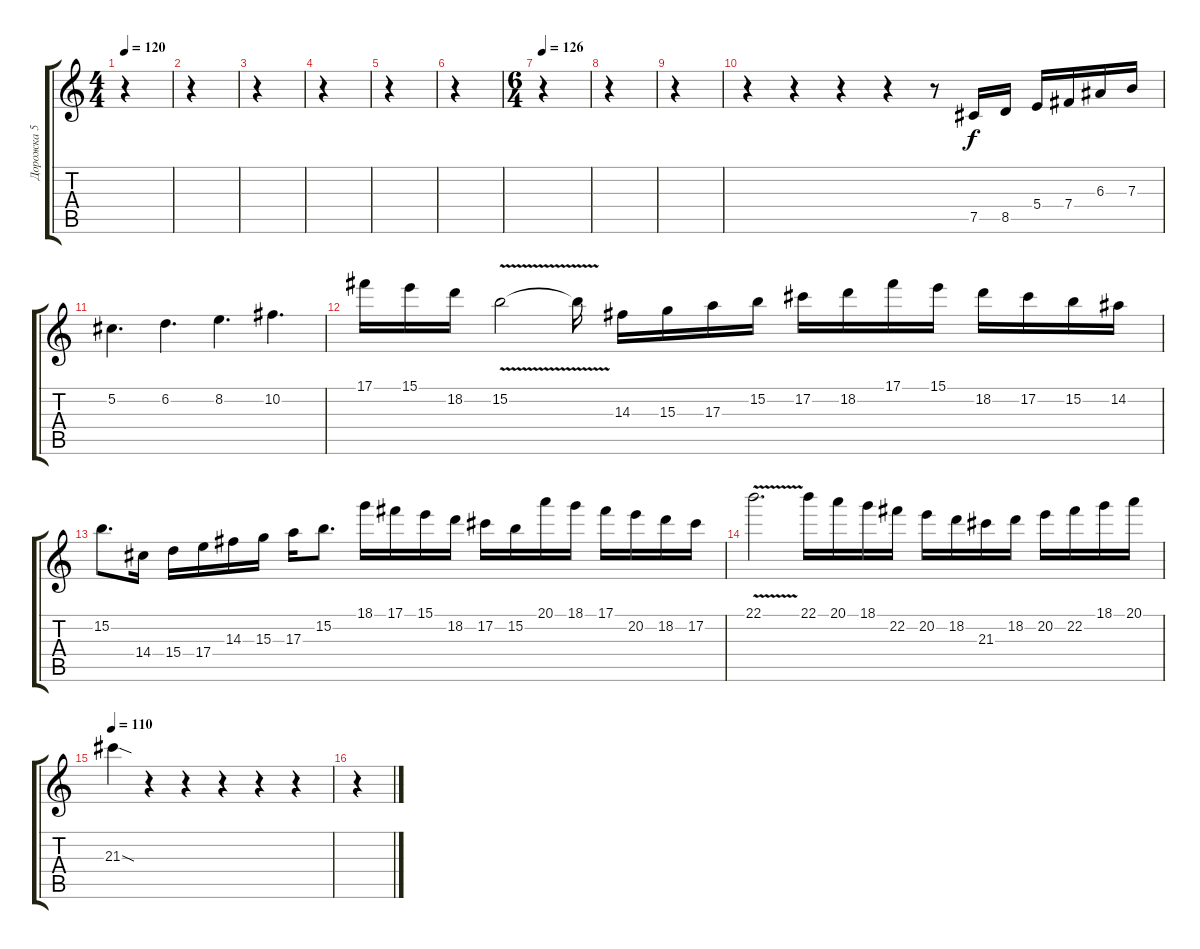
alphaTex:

\track ("Дорожка 5" "Дорожка 5") {instrument distortionguitar}
\staff {score tabs}
\tuning (Db4 Ab3 E3 B2 Gb2 B1) {hide}
\ts (4 4)
\tempo 120
\clef g2
\ks c
r.4{dy f} |
r.4 |
r.4 |
r.4 |
r.4 |
r.4 |
\ts (6 4)
\tempo 126
r.4 |
r.4 |
r.4 |
r.4 r.4 r.4 r.4 r.8 7.5.16 8.5.16 5.4.16 7.4.16 6.3.16 7.3.16 |
5.2.4{d} 6.2.4{d} 8.2.4{d} 10.2.4{d} |
17.1.16 15.1.16 18.2.16 15.2{v}.2 15.2{t}.16 14.3.16 15.3.16 17.3.16 15.2.16 17.2.16 18.2.16 17.1.16 15.1.16 18.2.16 17.2.16 15.2.16 14.2.16 |
15.2.8{d} 14.4.16 15.4.16 17.4.16 14.3.16 15.3.16 17.3.16 15.2.8{d} 18.1.16 17.1.16 15.1.16 18.2.16 17.2.16 15.2.16 20.1.16 18.1.16 17.1.16 20.2.16 18.2.16 17.2.16 |
22.1{v}.2{d} 22.1.16 20.1.16 18.1.16 22.2.16 20.2.16 18.2.16 21.3.16 18.2.16 20.2.16 22.2.16 18.1.16 20.1.16 |
\tempo 110
21.3{sod}.4 r.4 r.4 r.4 r.4 r.4 |
r.4
